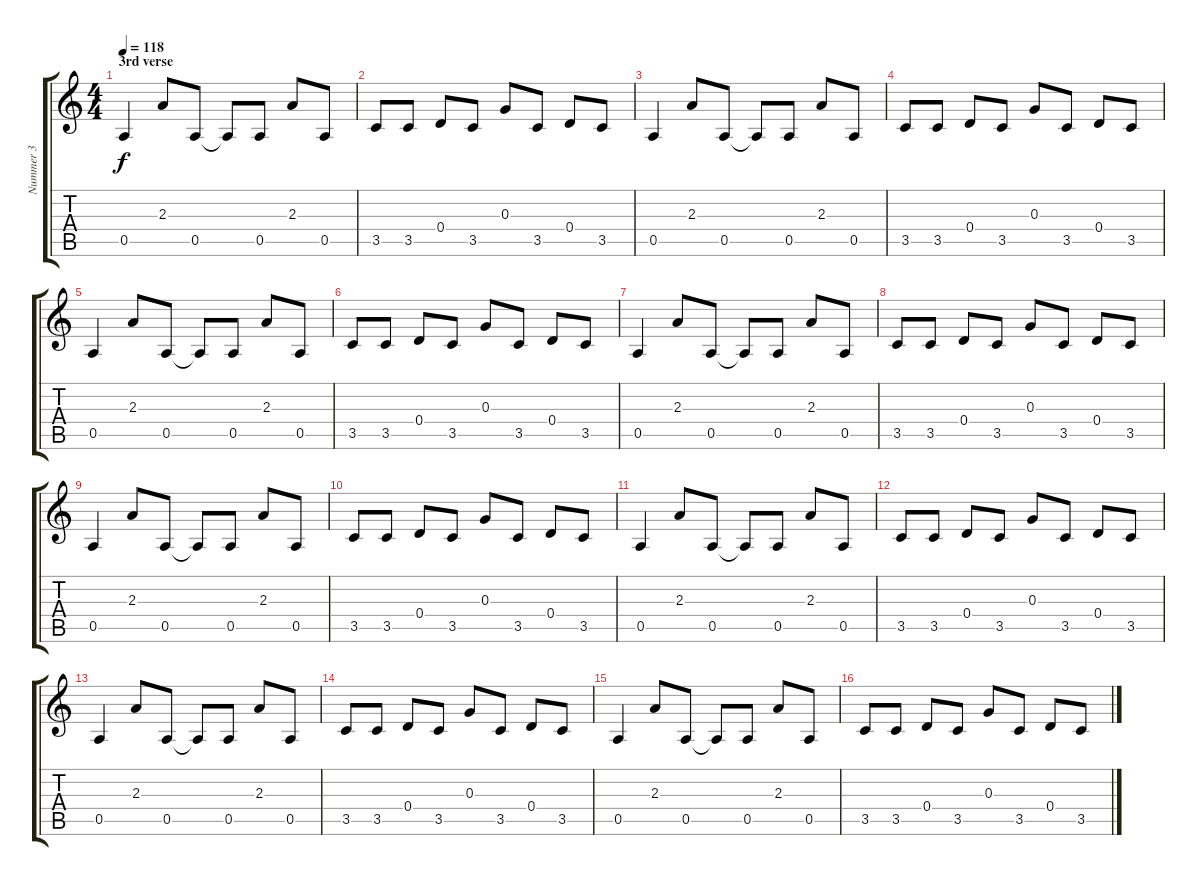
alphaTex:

\track ("Nummer 3" "Nummer 3") {instrument electricguitarclean}
\staff {score tabs}
\tuning (E4 B3 G3 D3 A2 E2) {hide}
\ts (4 4)
\section ("" "3rd verse")
\tempo 118
\clef g2
\ks c
0.5.4{dy f} 2.3.8 0.5.8 0.5{t}.8 0.5.8 2.3.8 0.5.8 |
3.5.8 3.5.8 0.4.8 3.5.8 0.3.8 3.5.8 0.4.8 3.5.8 |
0.5.4 2.3.8 0.5.8 0.5{t}.8 0.5.8 2.3.8 0.5.8 |
3.5.8 3.5.8 0.4.8 3.5.8 0.3.8 3.5.8 0.4.8 3.5.8 |
0.5.4 2.3.8 0.5.8 0.5{t}.8 0.5.8 2.3.8 0.5.8 |
3.5.8 3.5.8 0.4.8 3.5.8 0.3.8 3.5.8 0.4.8 3.5.8 |
0.5.4 2.3.8 0.5.8 0.5{t}.8 0.5.8 2.3.8 0.5.8 |
3.5.8 3.5.8 0.4.8 3.5.8 0.3.8 3.5.8 0.4.8 3.5.8 |
0.5.4 2.3.8 0.5.8 0.5{t}.8 0.5.8 2.3.8 0.5.8 |
3.5.8 3.5.8 0.4.8 3.5.8 0.3.8 3.5.8 0.4.8 3.5.8 |
0.5.4 2.3.8 0.5.8 0.5{t}.8 0.5.8 2.3.8 0.5.8 |
3.5.8 3.5.8 0.4.8 3.5.8 0.3.8 3.5.8 0.4.8 3.5.8 |
0.5.4 2.3.8 0.5.8 0.5{t}.8 0.5.8 2.3.8 0.5.8 |
3.5.8 3.5.8 0.4.8 3.5.8 0.3.8 3.5.8 0.4.8 3.5.8 |
0.5.4 2.3.8 0.5.8 0.5{t}.8 0.5.8 2.3.8 0.5.8 |
3.5.8 3.5.8 0.4.8 3.5.8 0.3.8 3.5.8 0.4.8 3.5.8
